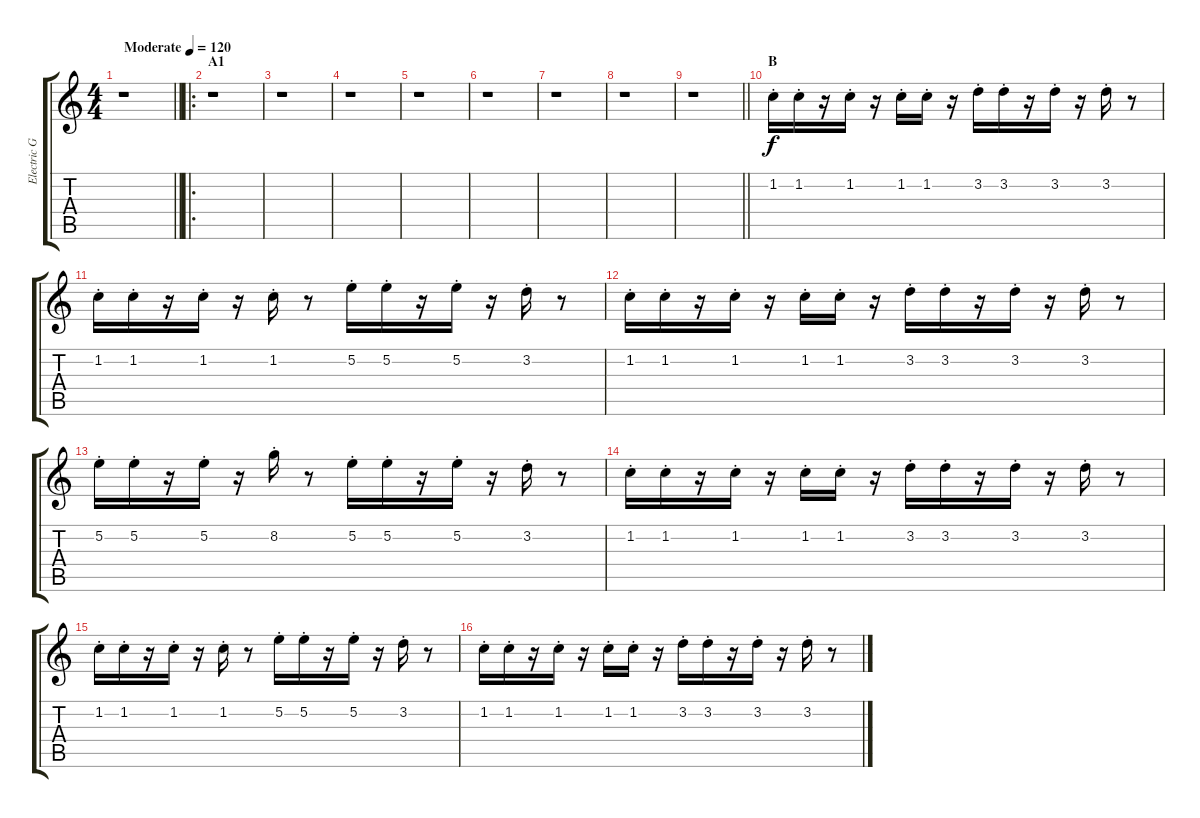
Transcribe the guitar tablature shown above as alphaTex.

\track ("Electric Guitar (Muted)" "Electric G") {instrument electricguitarmuted}
\staff {score tabs}
\tuning (E4 B3 G3 D3 A2 E2) {hide}
\ts (4 4)
\tempo (120 "Moderate")
\clef g2
\barLineRight lightlight
\ks c
r.1{dy f instrument electricguitarmuted} |
\ro
\section ("" "A1")
r.1 |
r.1 |
r.1 |
r.1 |
r.1 |
r.1 |
r.1 |
\barLineRight lightlight
r.1 |
\section ("" "B")
1.2{st}.16 1.2{st}.16 r.16 1.2{st}.16 r.16 1.2{st}.16 1.2{st}.16 r.16 3.2{st}.16 3.2{st}.16 r.16 3.2{st}.16 r.16 3.2{st}.16 r.8 |
1.2{st}.16 1.2{st}.16 r.16 1.2{st}.16 r.16 1.2{st}.16 r.8 5.2{st}.16 5.2{st}.16 r.16 5.2{st}.16 r.16 3.2{st}.16 r.8 |
1.2{st}.16 1.2{st}.16 r.16 1.2{st}.16 r.16 1.2{st}.16 1.2{st}.16 r.16 3.2{st}.16 3.2{st}.16 r.16 3.2{st}.16 r.16 3.2{st}.16 r.8 |
5.2{st}.16 5.2{st}.16 r.16 5.2{st}.16 r.16 8.2{st}.16 r.8 5.2{st}.16 5.2{st}.16 r.16 5.2{st}.16 r.16 3.2{st}.16 r.8 |
1.2{st}.16 1.2{st}.16 r.16 1.2{st}.16 r.16 1.2{st}.16 1.2{st}.16 r.16 3.2{st}.16 3.2{st}.16 r.16 3.2{st}.16 r.16 3.2{st}.16 r.8 |
1.2{st}.16 1.2{st}.16 r.16 1.2{st}.16 r.16 1.2{st}.16 r.8 5.2{st}.16 5.2{st}.16 r.16 5.2{st}.16 r.16 3.2{st}.16 r.8 |
1.2{st}.16 1.2{st}.16 r.16 1.2{st}.16 r.16 1.2{st}.16 1.2{st}.16 r.16 3.2{st}.16 3.2{st}.16 r.16 3.2{st}.16 r.16 3.2{st}.16 r.8
